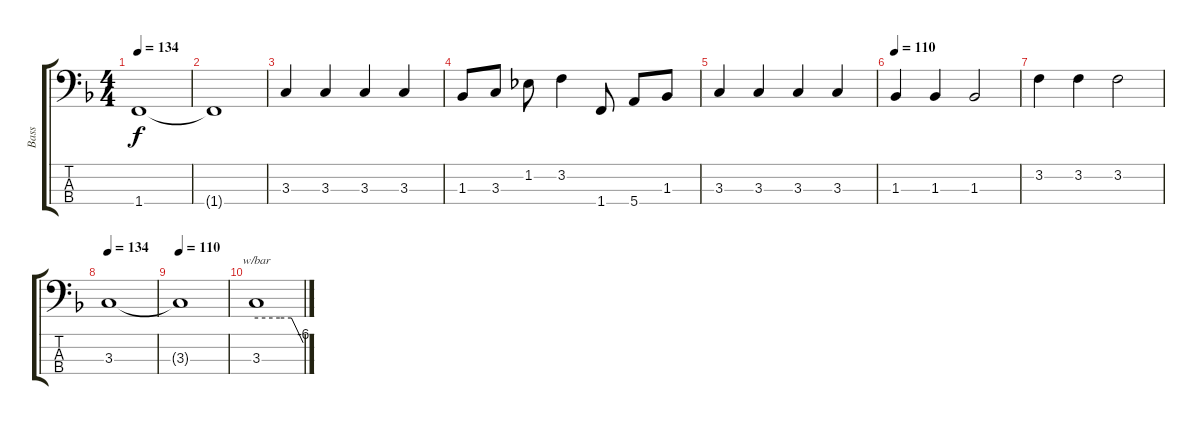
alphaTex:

\track ("Bass" "Bass") {instrument electricbassfinger}
\staff {score tabs}
\tuning (G2 D2 A1 E1) {hide}
\ts (4 4)
\tempo 134
\clef f4
\ks f
1.4.1{dy f} |
1.4{t}.1 |
3.3.4 3.3.4 3.3.4 3.3.4 |
1.3.8 3.3.8 1.2.8 3.2.4 1.4.8 5.4.8 1.3.8 |
3.3.4 3.3.4 3.3.4 3.3.4 |
\tempo 110
1.3.4 1.3.4 1.3.2 |
3.2.4 3.2.4 3.2.2 |
\tempo 134
3.3.1 |
\tempo 110
3.3{t}.1 |
3.3.1{tbe (custom default 0 0 30 0 45 0 60 -24)}
